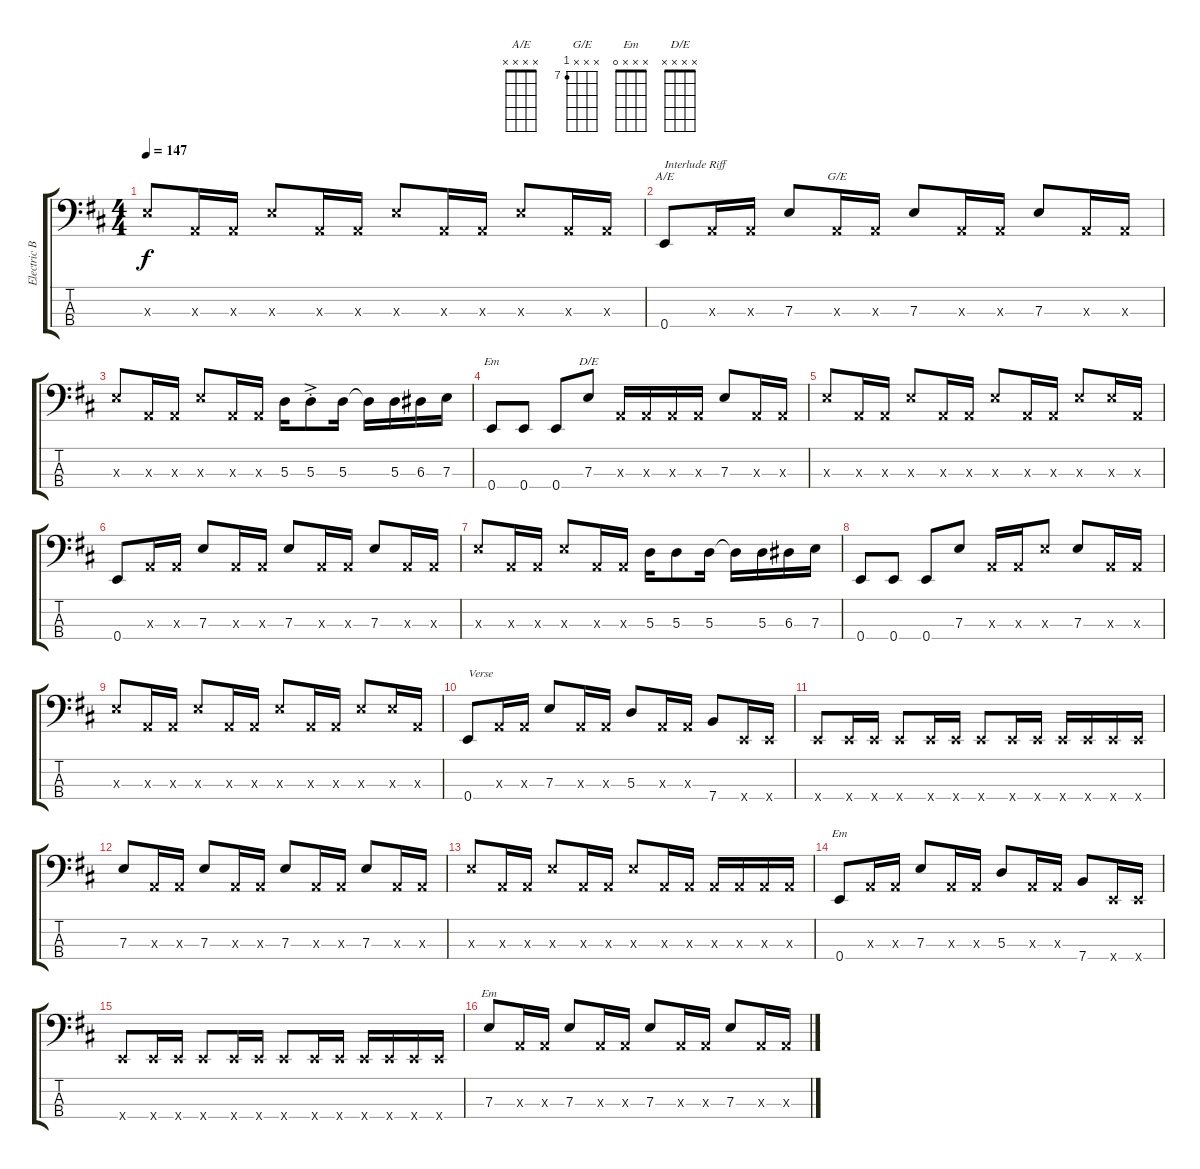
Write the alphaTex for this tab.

\track ("Electric Bass" "Electric B") {instrument electricbassfinger}
\staff {score tabs}
\tuning (G2 D2 A1 E1) {hide}
\chord ("A/E" x x x x)
\chord ("G/E" x x x 7) {firstfret 7}
\chord ("Em" x x 7 x) {firstfret 7}
\chord ("D/E" x x x x)
\chord ("Em" x x x x)
\chord ("Em" x x x 0)
\ts (4 4)
\tempo 147
\clef f4
\ks bminor
7.3{x}.8{dy f} 0.3{x}.16 0.3{x}.16 7.3{x}.8 0.3{x}.16 0.3{x}.16 7.3{x}.8 0.3{x}.16 0.3{x}.16 7.3{x}.8 0.3{x}.16 0.3{x}.16 |
0.4.8{ch "A/E" txt "Interlude Riff"} 0.3{x}.16 0.3{x}.16 7.3.8 0.3{x}.16{ch "G/E"} 0.3{x}.16 7.3.8 0.3{x}.16 0.3{x}.16 7.3.8 0.3{x}.16 0.3{x}.16 |
7.3{x}.8 0.3{x}.16 0.3{x}.16 7.3{x}.8 0.3{x}.16 0.3{x}.16 5.3.16 5.3{ac st}.8 5.3.16 5.3{t}.16 5.3.16 6.3.16 7.3.16 |
0.4.8{ch "Em"} 0.4.8 0.4.8 7.3.8{ch "D/E"} 0.3{x}.16 0.3{x}.16 0.3{x}.16 0.3{x}.16 7.3.8 0.3{x}.16 0.3{x}.16 |
7.3{x}.8 0.3{x}.16 0.3{x}.16 7.3{x}.8 0.3{x}.16 0.3{x}.16 7.3{x}.8 0.3{x}.16 0.3{x}.16 7.3{x}.8 7.3{x}.16 0.3{x}.16 |
0.4.8 0.3{x}.16 0.3{x}.16 7.3.8 0.3{x}.16 0.3{x}.16 7.3.8 0.3{x}.16 0.3{x}.16 7.3.8 0.3{x}.16 0.3{x}.16 |
7.3{x}.8 0.3{x}.16 0.3{x}.16 7.3{x}.8 0.3{x}.16 0.3{x}.16 5.3.16 5.3.8 5.3.16 5.3{t}.16 5.3.16 6.3.16 7.3.16 |
0.4.8 0.4.8 0.4.8 7.3.8 0.3{x}.16 0.3{x}.16 7.3{x}.8 7.3.8 0.3{x}.16 0.3{x}.16 |
7.3{x}.8 0.3{x}.16 0.3{x}.16 7.3{x}.8 0.3{x}.16 0.3{x}.16 7.3{x}.8 0.3{x}.16 0.3{x}.16 7.3{x}.8 7.3{x}.16 0.3{x}.16 |
0.4.8{txt "Verse"} 0.3{x}.16 0.3{x}.16 7.3.8 0.3{x}.16 0.3{x}.16 5.3.8 0.3{x}.16 0.3{x}.16 7.4.8 0.4{x}.16 0.4{x}.16 |
0.4{x}.8 0.4{x}.16 0.4{x}.16 0.4{x}.8 0.4{x}.16 0.4{x}.16 0.4{x}.8 0.4{x}.16 0.4{x}.16 0.4{x}.16 0.4{x}.16 0.4{x}.16 0.4{x}.16 |
7.3.8 0.3{x}.16 0.3{x}.16 7.3.8 0.3{x}.16 0.3{x}.16 7.3.8 0.3{x}.16 0.3{x}.16 7.3.8 0.3{x}.16 0.3{x}.16 |
7.3{x}.8 0.3{x}.16 0.3{x}.16 7.3{x}.8 0.3{x}.16 0.3{x}.16 7.3{x}.8 0.3{x}.16 0.3{x}.16 0.3{x}.16 0.3{x}.16 0.3{x}.16 0.3{x}.16 |
0.4.8{ch "Em"} 0.3{x}.16 0.3{x}.16 7.3.8 0.3{x}.16 0.3{x}.16 5.3.8 0.3{x}.16 0.3{x}.16 7.4.8 0.4{x}.16 0.4{x}.16 |
0.4{x}.8 0.4{x}.16 0.4{x}.16 0.4{x}.8 0.4{x}.16 0.4{x}.16 0.4{x}.8 0.4{x}.16 0.4{x}.16 0.4{x}.16 0.4{x}.16 0.4{x}.16 0.4{x}.16 |
7.3.8{ch "Em"} 0.3{x}.16 0.3{x}.16 7.3.8 0.3{x}.16 0.3{x}.16 7.3.8 0.3{x}.16 0.3{x}.16 7.3.8 0.3{x}.16 0.3{x}.16
